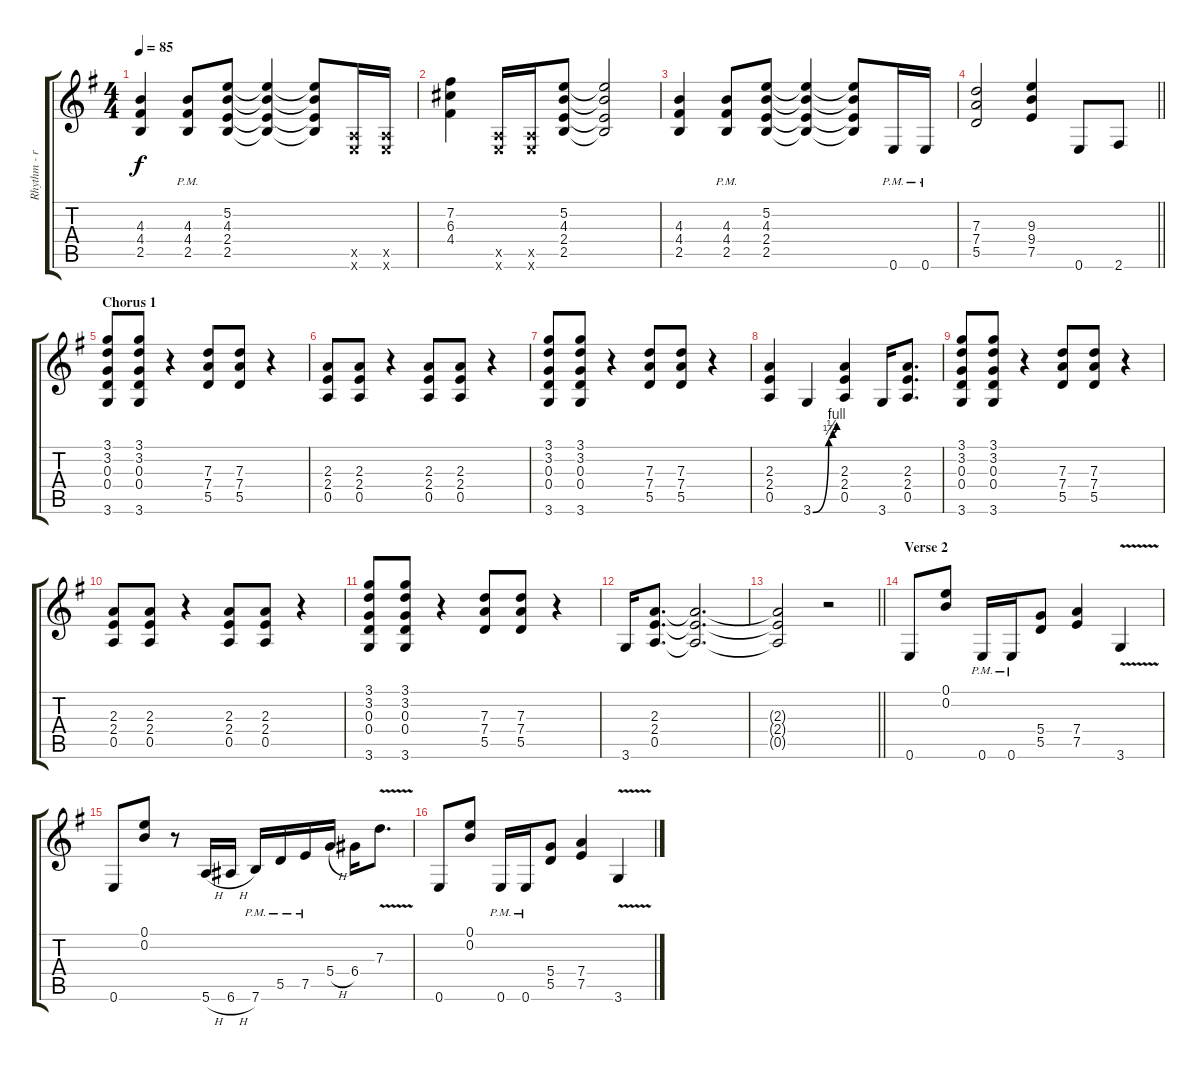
\track ("Rhythm - right" "Rhythm - r") {instrument distortionguitar}
\staff {score tabs}
\tuning (E4 B3 G3 D3 A2 E2) {hide}
\ts (4 4)
\tempo 85
\clef g2
\ks g
(4.3 4.4 2.5).4{dy f} (4.3{pm} 4.4{pm} 2.5{pm}).8 (5.2 4.3 2.4 2.5).8 (5.2{t} 4.3{t} 2.4{t} 2.5{t}).4 (5.2{t} 4.3{t} 2.4{t} 2.5{t}).8 (0.5{x} 0.6{x}).16 (0.5{x} 0.6{x}).16 |
(7.2 6.3 4.4).4 (0.5{x} 0.6{x}).16 (0.5{x} 0.6{x}).16 (5.2 4.3 2.4 2.5).8 (5.2{t} 4.3{t} 2.4{t} 2.5{t}).2 |
(4.3 4.4 2.5).4 (4.3{pm} 4.4{pm} 2.5{pm}).8 (5.2 4.3 2.4 2.5).8 (5.2{t} 4.3{t} 2.4{t} 2.5{t}).4 (5.2{t} 4.3{t} 2.4{t} 2.5{t}).8 0.6{pm}.16 0.6{pm}.16 |
\barLineRight lightlight
(7.3 7.4 5.5).2 (9.3 9.4 7.5).4 0.6.8 2.6.8 |
\section ("" "Chorus 1")
(3.1 3.2 0.3 0.4 3.6).8 (3.1 3.2 0.3 0.4 3.6).8 r.4 (7.3 7.4 5.5).8 (7.3 7.4 5.5).8 r.4 |
(2.3 2.4 0.5).8 (2.3 2.4 0.5).8 r.4 (2.3 2.4 0.5).8 (2.3 2.4 0.5).8 r.4 |
(3.1 3.2 0.3 0.4 3.6).8 (3.1 3.2 0.3 0.4 3.6).8 r.4 (7.3 7.4 5.5).8 (7.3 7.4 5.5).8 r.4 |
(2.3 2.4 0.5).4 3.6{be (custom 0 0 40 1 50 2 60 4)}.4 (2.3 2.4 0.5).4 3.6.16 (2.3 2.4 0.5).8{d} |
(3.1 3.2 0.3 0.4 3.6).8 (3.1 3.2 0.3 0.4 3.6).8 r.4 (7.3 7.4 5.5).8 (7.3 7.4 5.5).8 r.4 |
(2.3 2.4 0.5).8 (2.3 2.4 0.5).8 r.4 (2.3 2.4 0.5).8 (2.3 2.4 0.5).8 r.4 |
(3.1 3.2 0.3 0.4 3.6).8 (3.1 3.2 0.3 0.4 3.6).8 r.4 (7.3 7.4 5.5).8 (7.3 7.4 5.5).8 r.4 |
3.6.16 (2.3 2.4 0.5).8{d} (2.3{t} 2.4{t} 0.5{t}).2{d} |
\barLineRight lightlight
(2.3{t} 2.4{t} 0.5{t}).2 r.2 |
\section ("" "Verse 2")
0.6.8 (0.1 0.2).8 0.6{pm}.16 0.6{pm}.16 (5.4 5.5).8 (7.4 7.5).4 3.6{v}.4 |
0.6.8 (0.1 0.2).8 r.8 5.6{h}.16 6.6{h}.16 7.6{pm}.16 5.5{pm}.16 7.5{pm}.16 5.4{h}.16 6.4.16 7.3{v}.8{d} |
0.6.8 (0.1 0.2).8 0.6{pm}.16 0.6{pm}.16 (5.4 5.5).8 (7.4 7.5).4 3.6{v}.4
